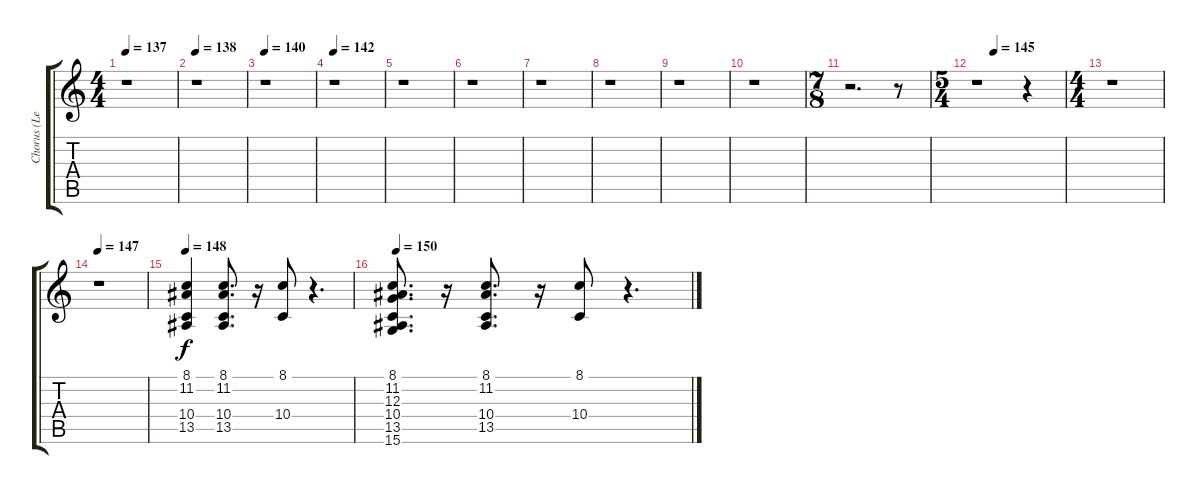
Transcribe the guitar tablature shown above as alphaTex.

\track ("Chorus (Left)" "Chorus (Le") {instrument choiraahs}
\staff {score tabs}
\tuning (E4 B3 G3 D3 A2 E2) {hide}
\ts (4 4)
\tempo 137
\clef g2
\ks c
r.1{dy f} |
\tempo 138
r.1 |
\tempo 140
r.1 |
\tempo 142
r.1 |
r.1 |
r.1 |
r.1 |
r.1 |
r.1 |
r.1 |
\ts (7 8)
r.2{d} r.8 |
\ts (5 4)
\tempo (145 0.2)
r.1 r.4 |
\ts (4 4)
r.1 |
\tempo 147
r.1 |
\tempo 148
(8.1 11.2 10.4 13.5).4{volume 11 balance 8} (8.1 11.2 10.4 13.5).8{d} r.16 (8.1 10.4).8 r.4{d} |
\tempo 150
(8.1 11.2 12.3 10.4 13.5 15.6).8{d} r.16 (8.1 11.2 10.4 13.5).8{d} r.16 (8.1 10.4).8 r.4{d}
